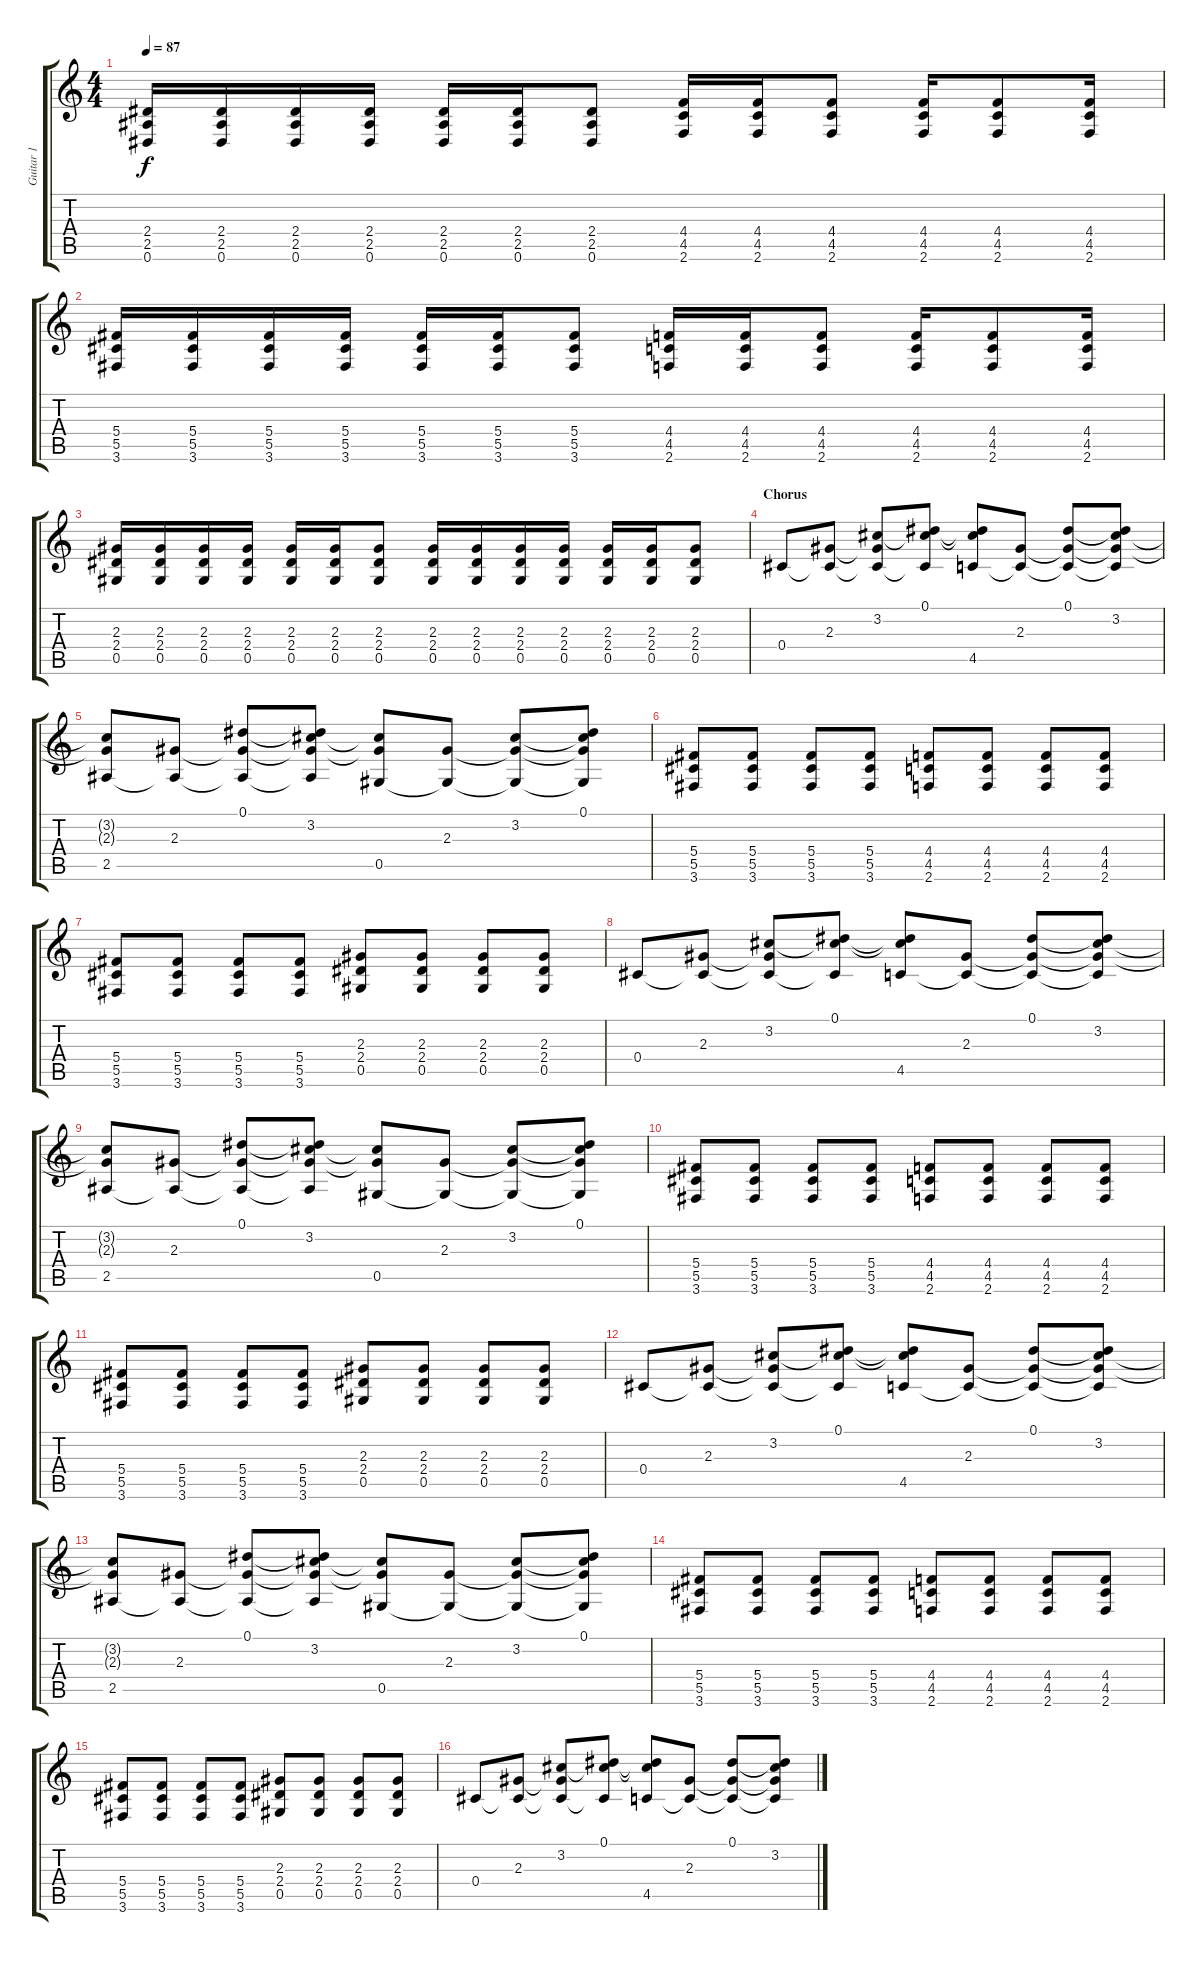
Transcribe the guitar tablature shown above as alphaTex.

\track ("Guitar 1" "Guitar 1") {instrument electricguitarclean}
\staff {score tabs}
\tuning (Eb4 Bb3 Gb3 Db3 Ab2 Eb2) {hide}
\ts (4 4)
\tempo 87
\clef g2
\ks c
(2.4 2.5 0.6).16{dy f} (2.4 2.5 0.6).16 (2.4 2.5 0.6).16 (2.4 2.5 0.6).16 (2.4 2.5 0.6).16 (2.4 2.5 0.6).16 (2.4 2.5 0.6).8 (4.4 4.5 2.6).16 (4.4 4.5 2.6).16 (4.4 4.5 2.6).8 (4.4 4.5 2.6).16 (4.4 4.5 2.6).8 (4.4 4.5 2.6).16 |
(5.4 5.5 3.6).16 (5.4 5.5 3.6).16 (5.4 5.5 3.6).16 (5.4 5.5 3.6).16 (5.4 5.5 3.6).16 (5.4 5.5 3.6).16 (5.4 5.5 3.6).8 (4.4 4.5 2.6).16 (4.4 4.5 2.6).16 (4.4 4.5 2.6).8 (4.4 4.5 2.6).16 (4.4 4.5 2.6).8 (4.4 4.5 2.6).16 |
(2.3 2.4 0.5).16 (2.3 2.4 0.5).16 (2.3 2.4 0.5).16 (2.3 2.4 0.5).16 (2.3 2.4 0.5).16 (2.3 2.4 0.5).16 (2.3 2.4 0.5).8 (2.3 2.4 0.5).16 (2.3 2.4 0.5).16 (2.3 2.4 0.5).16 (2.3 2.4 0.5).16 (2.3 2.4 0.5).16 (2.3 2.4 0.5).16 (2.3 2.4 0.5).8 |
\section ("" "Chorus")
0.4.8{volume 10 instrument distortionguitar} (2.3 0.4{t}).8 (3.2 2.3{t} 0.4{t}).8 (0.1 3.2{t} 0.4{t}).8 (0.1{t} 3.2{t} 4.5).8 (2.3 4.5{t}).8 (0.1 2.3{t} 4.5{t}).8 (0.1{t} 3.2 2.3{t} 4.5{t}).8 |
(3.2{t} 2.3{t} 2.5).8 (2.3 2.5{t}).8 (0.1 2.3{t} 2.5{t}).8 (0.1{t} 3.2 2.3{t} 2.5{t}).8 (3.2{t} 2.3{t} 0.5).8 (2.3 0.5{t}).8 (3.2 2.3{t} 0.5{t}).8 (0.1 3.2{t} 2.3{t} 0.5{t}).8 |
(5.4 5.5 3.6).8 (5.4 5.5 3.6).8 (5.4 5.5 3.6).8 (5.4 5.5 3.6).8 (4.4 4.5 2.6).8 (4.4 4.5 2.6).8 (4.4 4.5 2.6).8 (4.4 4.5 2.6).8 |
(5.4 5.5 3.6).8 (5.4 5.5 3.6).8 (5.4 5.5 3.6).8 (5.4 5.5 3.6).8 (2.3 2.4 0.5).8 (2.3 2.4 0.5).8 (2.3 2.4 0.5).8 (2.3 2.4 0.5).8 |
0.4.8{volume 10 instrument distortionguitar} (2.3 0.4{t}).8 (3.2 2.3{t} 0.4{t}).8 (0.1 3.2{t} 0.4{t}).8 (0.1{t} 3.2{t} 4.5).8 (2.3 4.5{t}).8 (0.1 2.3{t} 4.5{t}).8 (0.1{t} 3.2 2.3{t} 4.5{t}).8 |
(3.2{t} 2.3{t} 2.5).8 (2.3 2.5{t}).8 (0.1 2.3{t} 2.5{t}).8 (0.1{t} 3.2 2.3{t} 2.5{t}).8 (3.2{t} 2.3{t} 0.5).8 (2.3 0.5{t}).8 (3.2 2.3{t} 0.5{t}).8 (0.1 3.2{t} 2.3{t} 0.5{t}).8 |
(5.4 5.5 3.6).8 (5.4 5.5 3.6).8 (5.4 5.5 3.6).8 (5.4 5.5 3.6).8 (4.4 4.5 2.6).8 (4.4 4.5 2.6).8 (4.4 4.5 2.6).8 (4.4 4.5 2.6).8 |
(5.4 5.5 3.6).8 (5.4 5.5 3.6).8 (5.4 5.5 3.6).8 (5.4 5.5 3.6).8 (2.3 2.4 0.5).8 (2.3 2.4 0.5).8 (2.3 2.4 0.5).8 (2.3 2.4 0.5).8 |
0.4.8{volume 10 instrument distortionguitar} (2.3 0.4{t}).8 (3.2 2.3{t} 0.4{t}).8 (0.1 3.2{t} 0.4{t}).8 (0.1{t} 3.2{t} 4.5).8 (2.3 4.5{t}).8 (0.1 2.3{t} 4.5{t}).8 (0.1{t} 3.2 2.3{t} 4.5{t}).8 |
(3.2{t} 2.3{t} 2.5).8 (2.3 2.5{t}).8 (0.1 2.3{t} 2.5{t}).8 (0.1{t} 3.2 2.3{t} 2.5{t}).8 (3.2{t} 2.3{t} 0.5).8 (2.3 0.5{t}).8 (3.2 2.3{t} 0.5{t}).8 (0.1 3.2{t} 2.3{t} 0.5{t}).8 |
(5.4 5.5 3.6).8 (5.4 5.5 3.6).8 (5.4 5.5 3.6).8 (5.4 5.5 3.6).8 (4.4 4.5 2.6).8 (4.4 4.5 2.6).8 (4.4 4.5 2.6).8 (4.4 4.5 2.6).8 |
(5.4 5.5 3.6).8 (5.4 5.5 3.6).8 (5.4 5.5 3.6).8 (5.4 5.5 3.6).8 (2.3 2.4 0.5).8 (2.3 2.4 0.5).8 (2.3 2.4 0.5).8 (2.3 2.4 0.5).8 |
0.4.8{volume 10 instrument distortionguitar} (2.3 0.4{t}).8 (3.2 2.3{t} 0.4{t}).8 (0.1 3.2{t} 0.4{t}).8 (0.1{t} 3.2{t} 4.5).8 (2.3 4.5{t}).8 (0.1 2.3{t} 4.5{t}).8 (0.1{t} 3.2 2.3{t} 4.5{t}).8
